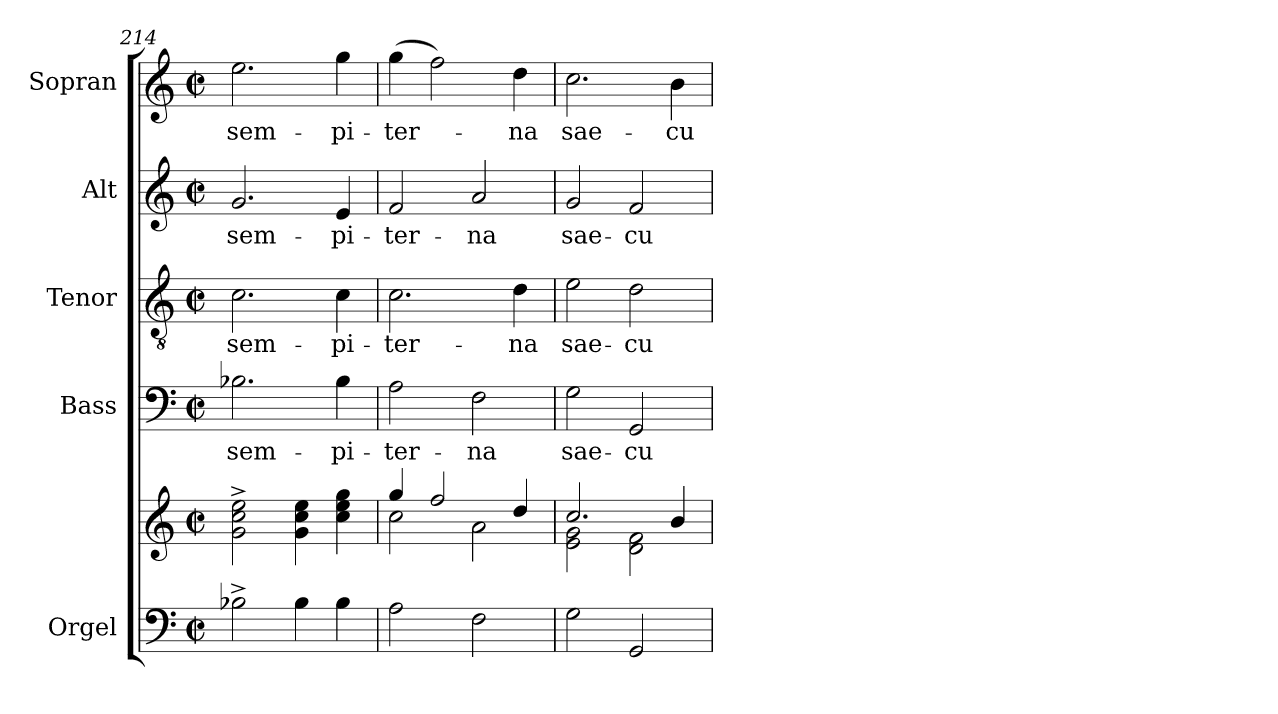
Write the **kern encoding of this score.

**kern	**kern	**kern	**text	**kern	**text	**kern	**text	**kern	**text
*part5	*part5	*part4	*part4	*part3	*part3	*part2	*part2	*part1	*part1
*staff6	*staff5	*staff4	*staff4	*staff3	*staff3	*staff2	*staff2	*staff1	*staff1
*I"Orgel	*	*I"Bass	*	*I"Tenor	*	*I"Alt	*	*I"Sopran	*
*I'Org.	*	*I'B.	*	*I'T.	*	*I'A.	*	*I'S.	*
!!LO:PB:g=z
*clefF4	*clefG2	*clefF4	*	*clefGv2	*	*clefG2	*	*clefG2	*
*k[]	*k[]	*k[]	*	*k[]	*	*k[]	*	*k[]	*
*C:	*C:	*C:	*	*C:	*	*C:	*	*C:	*
*M2/2	*M2/2	*M2/2	*	*M2/2	*	*M2/2	*	*M2/2	*
*met(c|)	*met(c|)	*met(c|)	*	*met(c|)	*	*met(c|)	*	*met(c|)	*
=214	=214	=214	=214	=214	=214	=214	=214	=214	=214
!	!	!	!LO:LY:b	!	!LO:LY:b	!	!LO:LY:b	!	!LO:LY:b
2B-X^>\	2g\^> 2cc\^> 2ee\^>	2.B-X\	sem-	2.c\	sem-	2.g/	sem-	2.ee\	sem-
4B-\	4g\ 4cc\ 4ee\	.	.	.	.	.	.	.	.
!	!	!	!LO:LY:b	!	!LO:LY:b	!	!LO:LY:b	!	!LO:LY:b
4B-\	4cc\ 4ee\ 4gg\	4B-\	-pi-	4c\	-pi-	4e/	-pi-	4gg\	-pi-
=215	=215	=215	=215	=215	=215	=215	=215	=215	=215
*	*^	*	*	*	*	*	*	*	*
!	!	!	!	!LO:LY:b	!	!LO:LY:b	!	!LO:LY:b	!	!LO:LY:b
2A\	4gg/	2cc\	2A\	-ter-	2.c\	-ter-	2f/	-ter-	(>4gg\	-ter-
.	2ff/	.	.	.	.	.	.	.	2ff\)	.
!	!	!	!	!LO:LY:b	!	!	!	!LO:LY:b	!	!
2F\	.	2a\	2F\	-na	.	.	2a/	-na	.	.
!	!	!	!	!	!	!LO:LY:b	!	!	!	!LO:LY:b
.	4dd/	.	.	.	4d\	-na	.	.	4dd\	-na
=216	=216	=216	=216	=216	=216	=216	=216	=216	=216	=216
!	!	!	!	!LO:LY:b	!	!LO:LY:b	!	!LO:LY:b	!	!LO:LY:b
2G\	2.cc/	2e\ 2g\	2G\	sae-	2e\	sae-	2g/	sae-	2.cc\	sae-
!	!	!	!	!LO:LY:b	!	!LO:LY:b	!	!LO:LY:b	!	!
2GG/	.	2d\ 2f\	2GG/	-cu-	2d\	-cu-	2f/	-cu-	.	.
!	!	!	!	!	!	!	!	!	!	!LO:LY:b
.	4b/	.	.	.	.	.	.	.	4b\	-cu-
*	*v	*v	*	*	*	*	*	*	*	*
=	=	=	=	=	=	=	=	=	=
*-	*-	*-	*-	*-	*-	*-	*-	*-	*-
